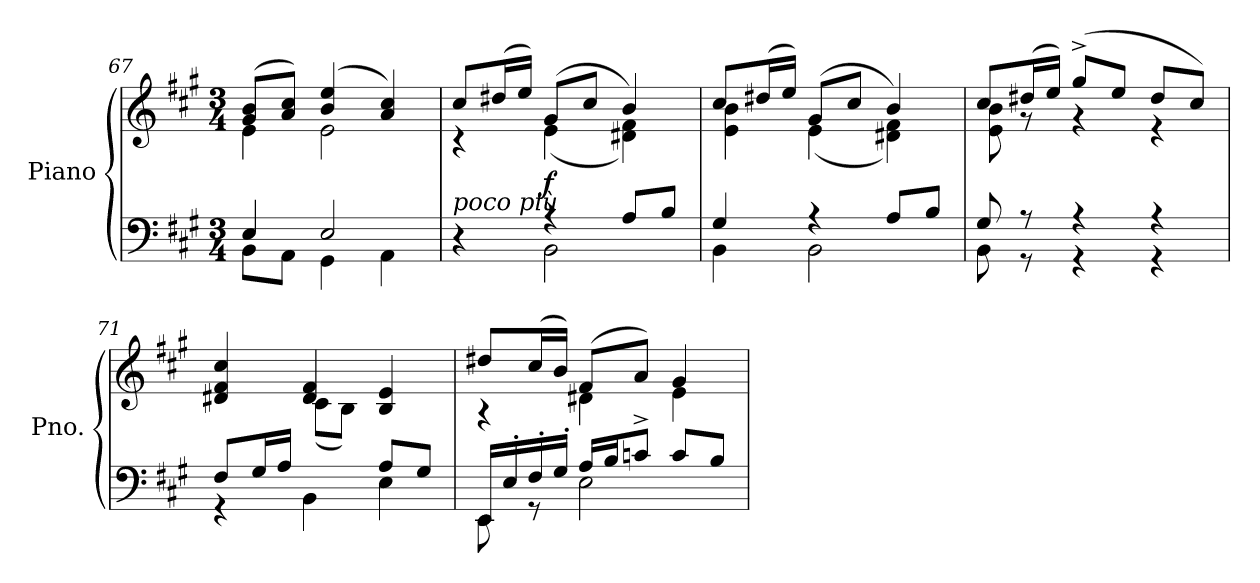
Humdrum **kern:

**kern	**kern	**dynam
*part1	*part1	*part1
*staff2	*staff1	*staff1/2
*I"Piano	*	*
*I'Pno.	*	*
*clefF4	*clefG2	*
*k[f#c#g#]	*k[f#c#g#]	*
*M3/4	*M3/4	*
=67	=67	=67
*^	*^	*
4E/	8BB\L	(>8g#/ 8b/L	4e\	.
.	8AA\J	8a/ 8cc#/J)	.	.
2E/	4GG#\	(>4b/ 4ee/	2e\	.
.	4AA\	4a/ 4cc#/)	.	.
=68	=68	=68	=68	=68
!LO:TX:a:i:t=poco più	!	!	!	!
4r	4ryy	8cc#/L	4r	.
.	.	(>16dd#X/L	.	.
.	.	16ee/JJ)	.	.
!	!	!	!	!LO:DY:a=2
4r	2BB\	(>8g#/L	(<4e\	f
.	.	8cc#/J	.	.
8A/L	.	4b/)	4d#X\ 4f#\)	.
8B/J	.	.	.	.
!!LO:LB:g=z	!!
=69	=69	=69	=69	=69
4G#/	4BB\	8cc#/L	4e\ 4b\	.
.	.	(>16dd#X/L	.	.
.	.	16ee/JJ)	.	.
4r	2BB\	(>8g#/L	(<4e\	.
.	.	8cc#/J	.	.
8A/L	.	4b/)	4d#X\ 4f#\)	.
8B/J	.	.	.	.
=70	=70	=70	=70	=70
8G#/	8BB\	8cc#/L	8e\ 8b\	.
8rGG	8rA	(>16dd#X/L	8r	.
.	.	16ee/JJ)	.	.
4rGG	4rA	(>8gg#^/L	4r	.
.	.	8ee/J	.	.
4rGG	4rA	8dd#/L	4r	.
.	.	8cc#/J)	.	.
=71	=71	=71	=71	=71
8F#/L	4r	4d#X/ 4f#/ 4cc#/	4ryy	.
16G#/L	.	.	.	.
16A/JJ	.	.	.	.
4ryy	4BB\	4d#/ 4f#/	(<8c#\L	.
.	.	.	8B\J)	.
8A/L	4E\	4B/ 4e/	4ryy	.
8G#/J	.	.	.	.
=72	=72	=72	=72	=72
16EE/LL	8EE\	8dd#X/L	4r	.
16E'/	.	.	.	.
16F#'/	8r	(>16cc#/L	.	.
16G#'/JJ	.	16b/JJ)	.	.
16A/LL	2E\	(>8f#/L	4d#X\	.
16B/J	.	.	.	.
8cn^/J	.	8a/J)	.	.
8c/L	.	4g#/	4e\	.
8B/J	.	.	.	.
*v	*v	*	*	*
*	*v	*v	*
=	=	=
*-	*-	*-
